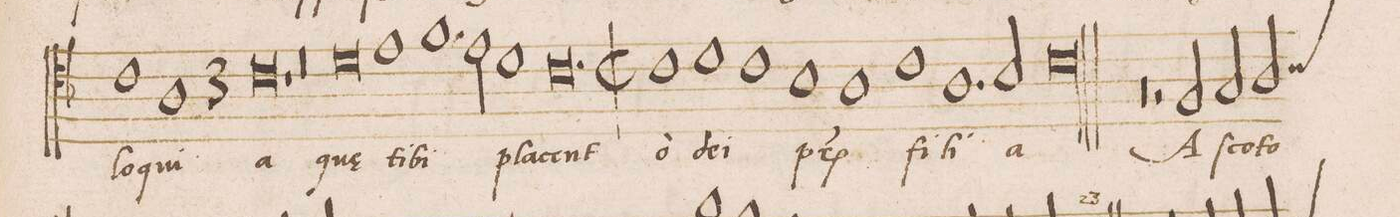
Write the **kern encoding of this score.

**kern	**text
*I"TENOR	*
*clefC4	*
*k[b-]	*
*met(C|)	*
*M2/1	*
1c	-lo-
1A	-qui-
=69-	=69-
*M3/2	*
*met(3)	*
*rscale:2	*
1c	-a
2r	.
=70-	=70-
1.r	.
=71-	=71-
1d	quę
2e\	ti-
=72-	=72-
2.f\	-bi
4e\	.
2d\	pla-
=73-	=73-
1.c	-cent
*rscale:1	*
=74-	=74-
*M2/1	*
*met(C|)	*
1c	ò
1d	de-
=75-	=75-
1c	-i
1B-	p(at-
=76-	=76-
1A	-ris)
1c	fi-
=77-	=77-
1.A	-li-
2B-/	-a
=78-	=78-
0cl	.
=79||	=79||
0r	.
=80-	=80-
2r	.
2F/	A
2G/	ſco-
*custos:B	*
2A/	-to
=81-	=81-
*-	*-
